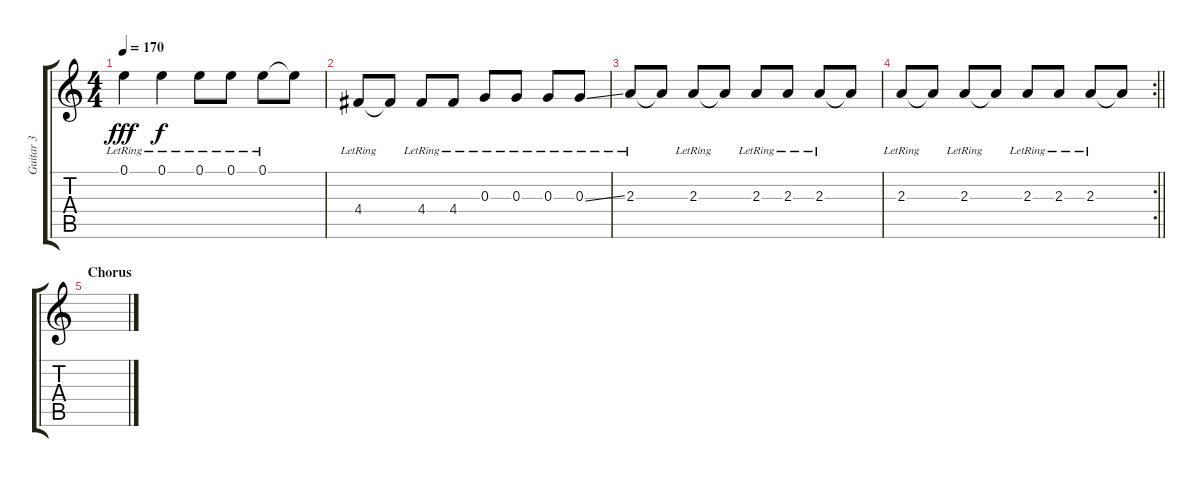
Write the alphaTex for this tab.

\track ("Guitar 3" "Guitar 3") {instrument acousticguitarsteel}
\staff {score tabs}
\tuning (E4 B3 G3 D3 A2 E2) {hide}
\ts (4 4)
\tempo 170
\clef g2
\ks c
0.1{lr}.4{dy fff} 0.1{lr}.4{dy f} 0.1{lr}.8 0.1{lr}.8 0.1{lr}.8 0.1{t}.8 |
4.4{lr}.8 4.4{t}.8 4.4{lr}.8 4.4{lr}.8 0.3{lr}.8 0.3{lr}.8 0.3{lr}.8 0.3{ss lr}.8 |
2.3{lr}.8 2.3{t}.8 2.3{lr}.8 2.3{t}.8 2.3{lr}.8 2.3{lr}.8 2.3{lr}.8 2.3{t}.8 |
\rc 2
\barLineRight lightlight
2.3{lr}.8 2.3{t}.8 2.3{lr}.8 2.3{t}.8 2.3{lr}.8 2.3{lr}.8 2.3{lr}.8 2.3{t}.8 |
\section ("" "Chorus")
